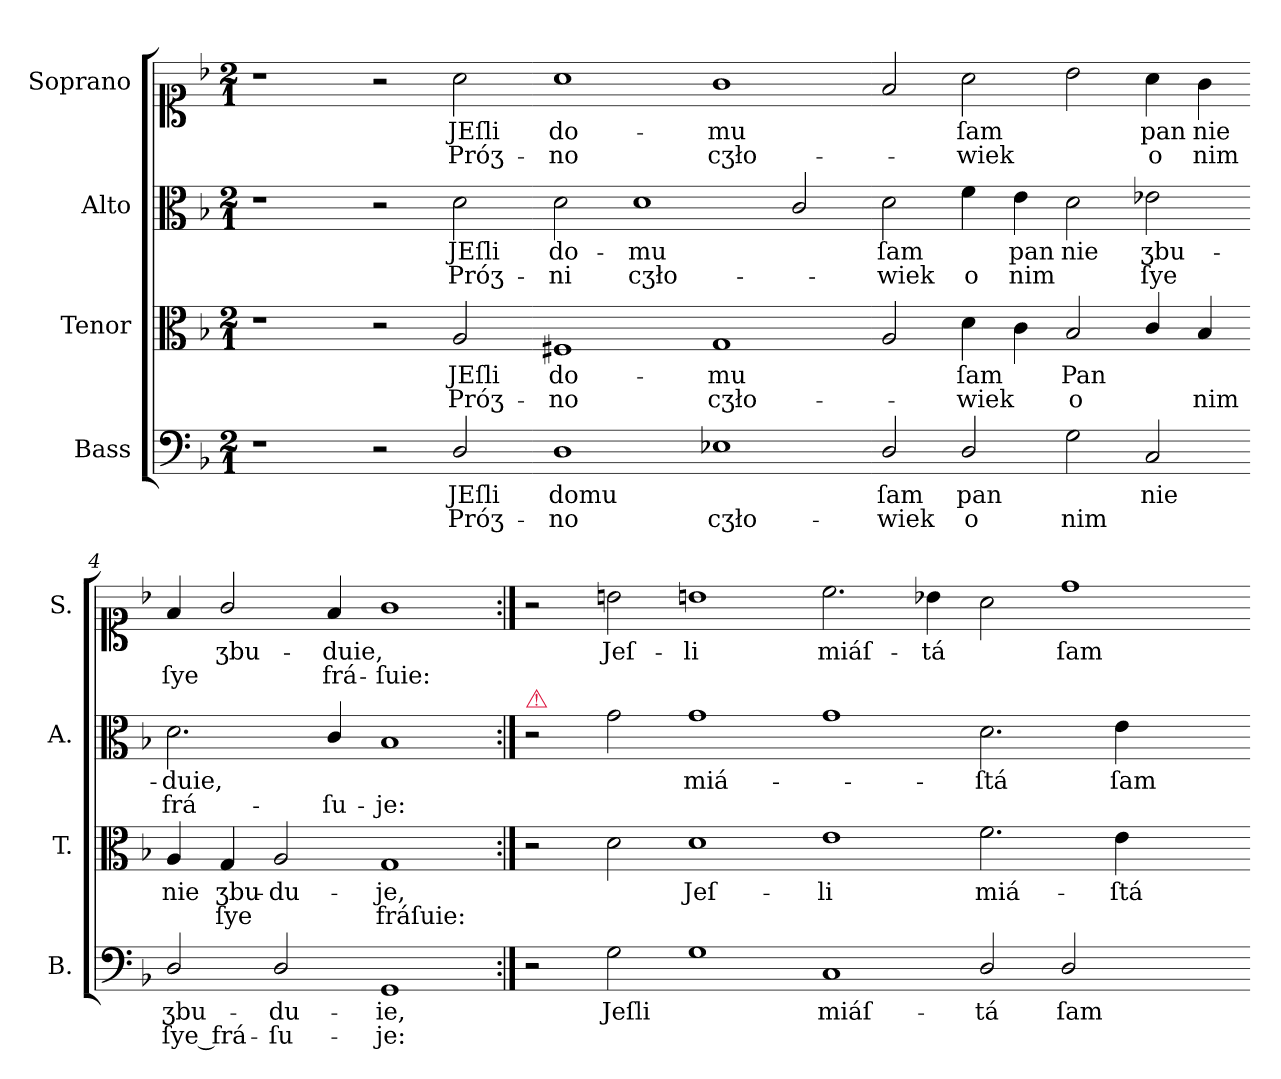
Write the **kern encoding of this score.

**kern	**text	**text	**kern	**text	**text	**kern	**text	**text	**kern	**text	**text
*part4	*part4	*part4	*part3	*part3	*part3	*part2	*part2	*part2	*part1	*part1	*part1
*staff4	*staff4	*staff4	*staff3	*staff3	*staff3	*staff2	*staff2	*staff2	*staff1	*staff1	*staff1
*I"Bass	*	*	*I"Tenor	*	*	*I"Alto	*	*	*I"Soprano	*	*
*I'B.	*	*	*I'T.	*	*	*I'A.	*	*	*I'S.	*	*
*clefF4	*	*	*clefC3	*	*	*clefC3	*	*	*clefC1	*	*
*k[b-]	*	*	*k[b-]	*	*	*k[b-]	*	*	*k[b-]	*	*
*M2/1	*	*	*M2/1	*	*	*M2/1	*	*	*M2/1	*	*
*MM300	*	*	*MM300	*	*	*MM300	*	*	*MM300	*	*
=1	=1	=1	=1	=1	=1	=1	=1	=1	=1	=1	=1
1r	.	.	1r	.	.	1r	.	.	1r	.	.
2r	.	.	2r	.	.	2r	.	.	2r	.	.
2D/	JEſli	Próʒ-	2A/	JEſli	Próʒ-	2d\	JEſli	Próʒ-	2a\	JEſli	Próʒ-
=2-	=2-	=2-	=2-	=2-	=2-	=2-	=2-	=2-	=2-	=2-	=2-
1D\	domu	-no	1F#X/	do-	-no	2d\	do-	-ni	1a\	do-	-no
.	.	.	.	.	.	1d\	-mu	cʒło-	.	.	.
1E-X\	.	cʒło-	1G/	-mu	cʒło-	.	.	.	1g\	-mu	cʒło-
.	.	.	.	.	.	2c/	.	.	.	.	.
=3-	=3-	=3-	=3-	=3-	=3-	=3-	=3-	=3-	=3-	=3-	=3-
2D/	ſam	-wiek	2A/	.	.	2d\	ſam	-wiek	2f/	.	.
2D/	pan	o	4d\	ſam	-wiek	4f\	.	o	2a\	ſam	-wiek
.	.	.	4c\	.	.	4e\	pan	nim	.	.	.
2G\	.	nim	2B-/	Pan	o	2d\	nie	.	2b-\	.	.
2C/	nie	.	4c/	.	.	2e-X\	ʒbu-	ſye	4a\	pan	o
.	.	.	4B-/	.	nim	.	.	.	4g\	nie	nim
=4-	=4-	=4-	=4-	=4-	=4-	=4-	=4-	=4-	=4-	=4-	=4-
2D/	ʒbu-	ſye frá-	4A/	nie	.	2.d\	-duie,	frá-	4f/	.	ſye
.	.	.	4G/	ʒbu-	ſye	.	.	.	2g/	ʒbu-	.
2D/	-du-	-ſu-	2A/	-du-	.	.	.	.	.	.	.
.	.	.	.	.	.	4c/	.	-ſu-	4f/	duie,	frá-
1GG/	-ie,	-je:	1G/	-je,	fráſuie:	1B-/	.	-je:	1g\	.	-ſuie:
=5:|!	=5:|!	=5:|!	=5:|!	=5:|!	=5:|!	=5:|!	=5:|!	=5:|!	=5:|!	=5:|!	=5:|!
!	!	!	!	!	!	!LO:TX:a:color=crimson:t=⚠	!	!	!	!	!
2r	.	.	2r	.	.	2r	.	.	2r	.	.
2G\	Jeſli	.	2d\	.	.	2g\	.	.	2bn\	Jeſ-	.
1G\	.	.	1d\	Jeſ-	.	1g\	miá-	.	1bn\	-li	.
=6-	=6-	=6-	=6-	=6-	=6-	=6-	=6-	=6-	=6-	=6-	=6-
1C/	miáſ-	.	1e\	-li	.	1g\	.	.	2.cc\	miáſ-	.
.	.	.	.	.	.	.	.	.	4b-X\	-tá	.
2D/	-tá	.	2.f\	miá-	.	2.d\	-ſtá	.	2a\	.	.
2D/	ſam	.	.	.	.	.	.	.	1dd\	ſam	.
.	.	.	4e\	-ſtá	.	4e\	ſam	.	.	.	.
2ryy	.	.	2ryy	.	.	2ryy	.	.	.	.	.
=-	=-	=-	=-	=-	=-	=-	=-	=-	=-	=-	=-
*-	*-	*-	*-	*-	*-	*-	*-	*-	*-	*-	*-
